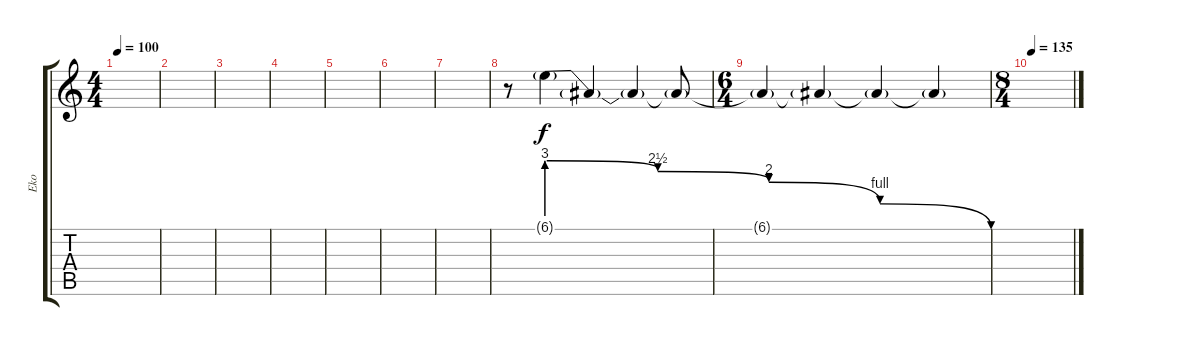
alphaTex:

\track ("Eko" "Eko") {instrument fx8scifi}
\staff {score tabs}
\tuning (E4 B3 G3 D3 A2 E2) {hide}
\ts (4 4)
\tempo 100
\clef g2
\ks c
|
|
|
|
|
|
|
r.8 6.1{be (custom 0 12 15 10 30 8 45 4 60 0) g}.4{volume 8} 6.1{t}.4{dy f} 6.1{t}.4 6.1{t}.8 |
\ts (6 4)
6.1{t}.4 6.1{t}.4 6.1{t}.4 6.1{t}.4 |
\ts (8 4)
\tempo 135
